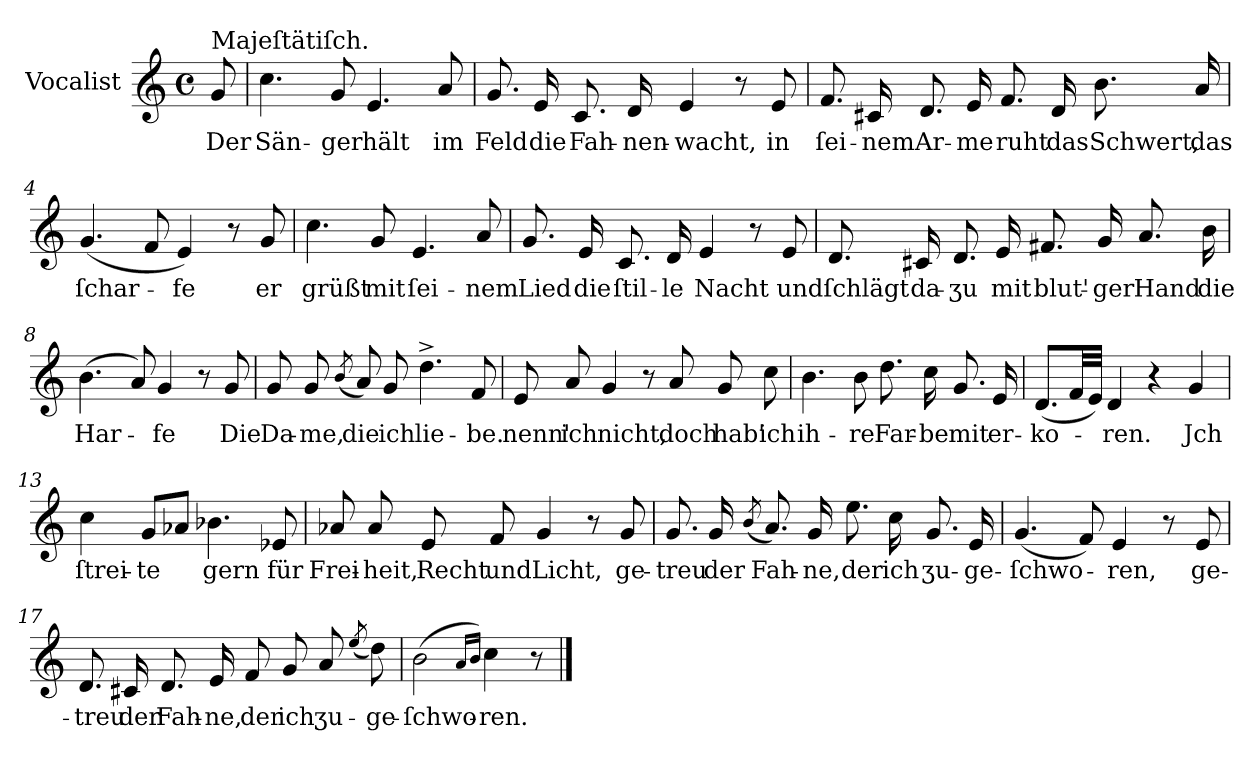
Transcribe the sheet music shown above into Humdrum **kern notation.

**kern	**text
*part1	*part1
*staff1	*staff1
*I"Vocalist	*
*clefG2	*
*k[]	*
*C:	*
*M4/4	*
*met(c)	*
=	=
!LO:TX:a:t=Majeſtätiſch.	!
8g	Der
=1	=1
4.cc	Sän-
8g	-ger
4.e	hält
8a	im
=2	=2
8.g	Feld
16e	die
8.c	Fah-
16d	-nen-
4e	-wacht,
8r	.
8e	in
=3	=3
8.f	ſei-
16c#X	-nem
8.d	Ar-
16e	-me
8.f	ruht
16d	das
8.b	Schwert,
16a	das
=4	=4
(4.g	ſchar-
8f	.
4e)	-fe
8r	.
8g	er
=5	=5
4.cc	grüßt
8g	mit
4.e	ſei-
8a	-nem
=6	=6
8.g	Lied
16e	die
8.c	ſtil-
16d	-le
4e	Nacht
8r	.
8e	und
=7	=7
8.d	ſchlägt
16c#X	da-
8.d	-ʒu
16e	mit
8.f#X	blut'-
16g	-ger
8.a	Hand
16b	die
=8	=8
(<4.b	Har-
8a)	.
4g	-fe
8r	.
8g	Die
=9	=9
8g	Da-
8g	-me,
(8qb	.
8a)	die
8g	ich
4.dd^	lie-
8f	-be.
=10	=10
8e	nenn'
8a	ich
4g	nicht,
8r	.
8a	doch
8g	hab'
8cc	ich
=11	=11
4.b	ih-
8b	-re
8.dd	Far-
16cc	-be
8.g	mit
16e	er-
=12	=12
(8.dL	-ko-
32fLL	.
32eJJJ)	.
4d	-ren.
4r	.
4g	Jch
=13	=13
4cc	ſtrei-
8gL	-te
8a-XJ	.
4.b-X	gern
8e-X	für
=14	=14
8a-X	Frei-
8a-	-heit,
8e	Recht
8f	und
4g	Licht,
8r	.
8g	ge-
=15	=15
8.g	-treu
16g	der
(8qb	.
8.a)	Fah-
16g	-ne,
8.ee	der
16cc	ich
8.g	ʒu-
16e	-ge-
=16	=16
(4.g	-ſchwo-
8f)	.
4e	-ren,
8r	.
8e	ge-
=17	=17
8.d	-treu
16c#X	der
8.d	Fah-
16e	-ne,
8f	der
8g	ich
8a	ʒu-
(8qee	.
8dd)	-ge-
=18	=18
(2b	-ſchwo-
16qaLL	.
16qbJJ)	.
4cc	-ren.
8r	.
==	==
*-	*-
